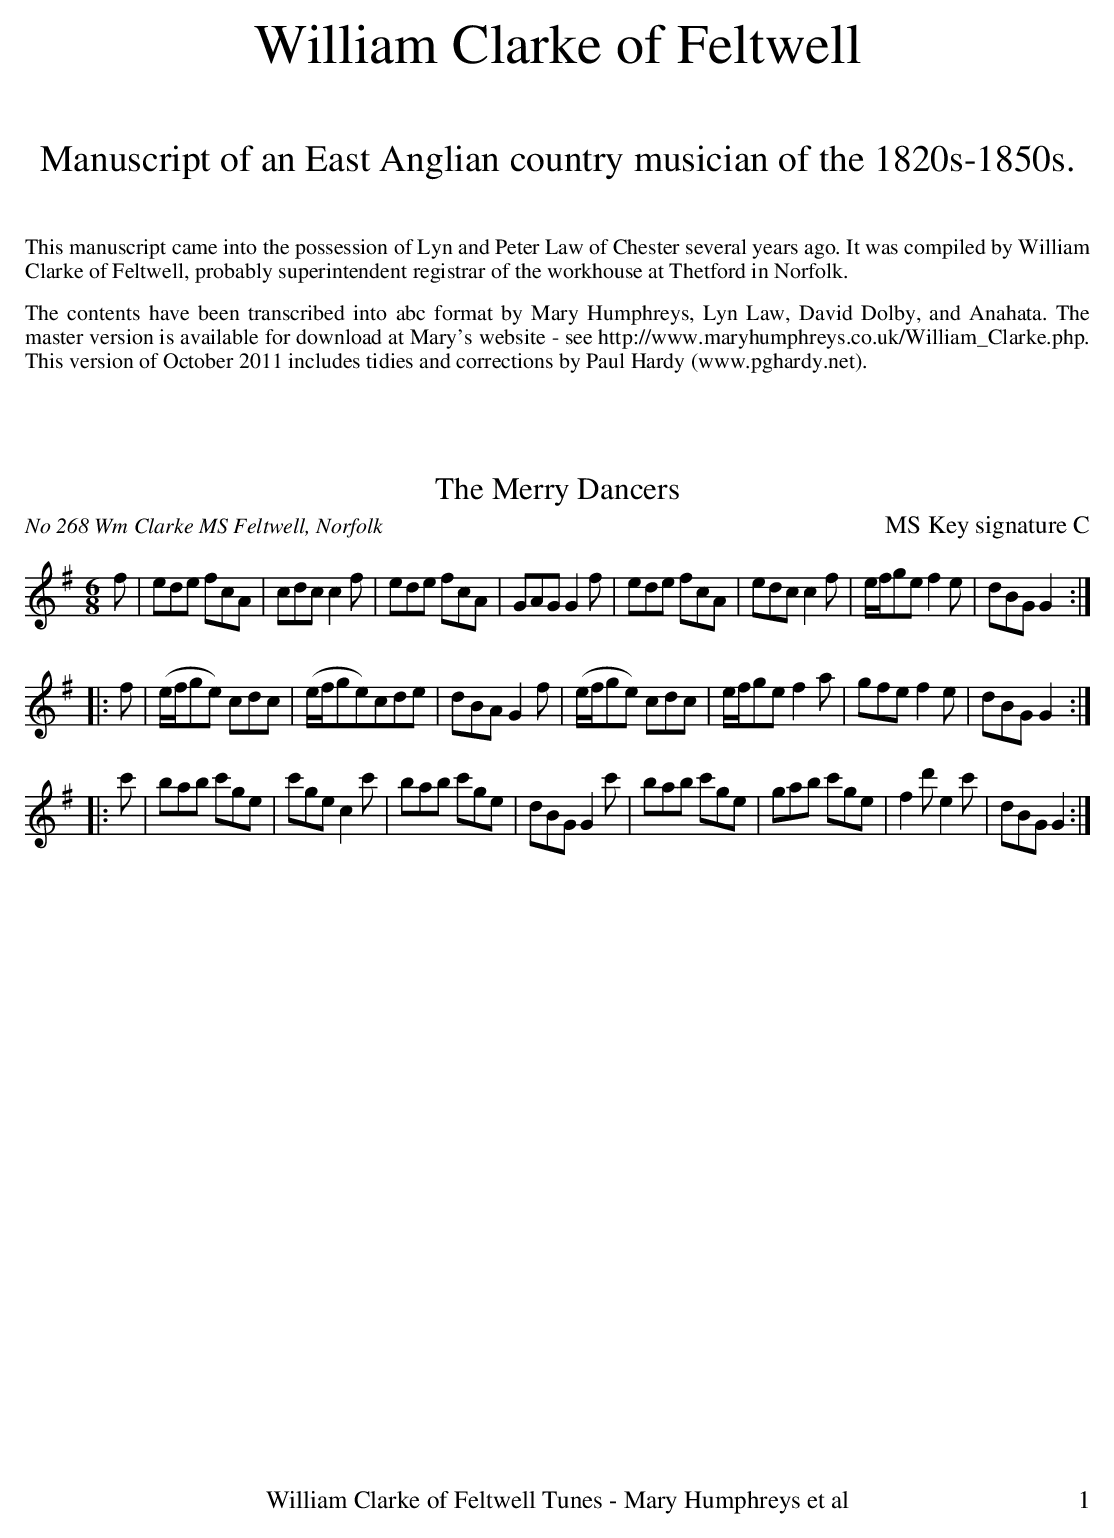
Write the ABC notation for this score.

X:1
T:The Merry Dancers
O:No 268 Wm Clarke MS Feltwell, Norfolk
M:6/8
L:1/8
K:G
f|ede fcA|cdc c2f|ede fcA|GAG G2f|ede fcA|edc c2f|e/f/ge f2e|dBG G2:|
|:f|(e/f/ge) cdc|(e/f/ge)cde|dBA G2f|(e/f/ge) cdc|e/f/ge f2a|gfe f2e|dBG G2:|
|:c'|bab c'ge|c'ge c2c'|bab c'ge|dBG G2 c'|bab c'ge|gab c'ge|f2 d'e2 c'|dBG G2:|
